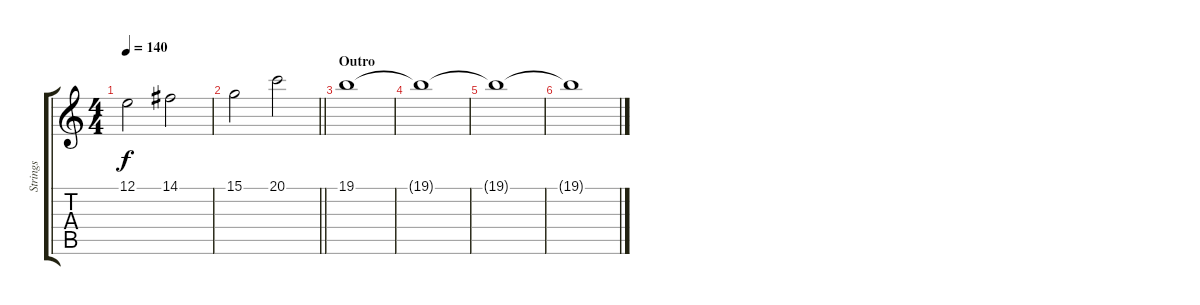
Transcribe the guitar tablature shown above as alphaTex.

\track ("Strings" "Strings") {instrument stringensemble2}
\staff {score tabs}
\tuning (E4 B3 G3 D3 A2 E2) {hide}
\ts (4 4)
\tempo 140
\clef g2
\ks c
12.1.2{dy f} 14.1.2 |
\barLineRight lightlight
15.1.2 20.1.2 |
\section ("" "Outro")
19.1.1 |
19.1{t}.1 |
19.1{t}.1 |
19.1{t}.1
